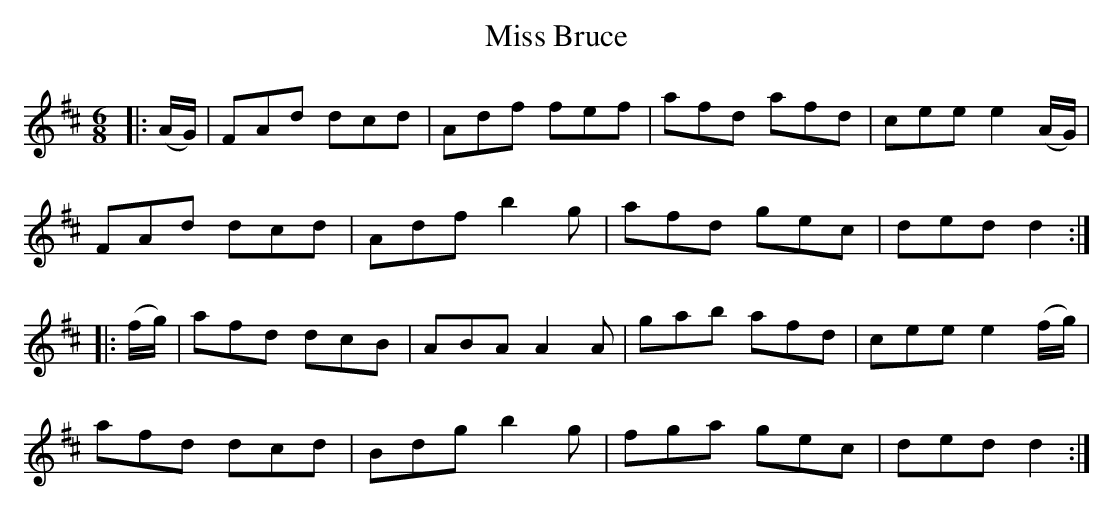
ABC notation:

X:1
T: Miss Bruce
M: 6/8
L: 1/8
K: Dmaj
|:(A/G/)|FAd dcd|Adf fef|afd afd|cee e2 (A/G/)|
FAd dcd|Adf b2g|afd gec|ded d2:|
|:(f/g/)|afd dcB|ABA A2A|gab afd|cee e2 (f/g/)|
afd dcd|Bdg b2g|fga gec|ded d2:|
